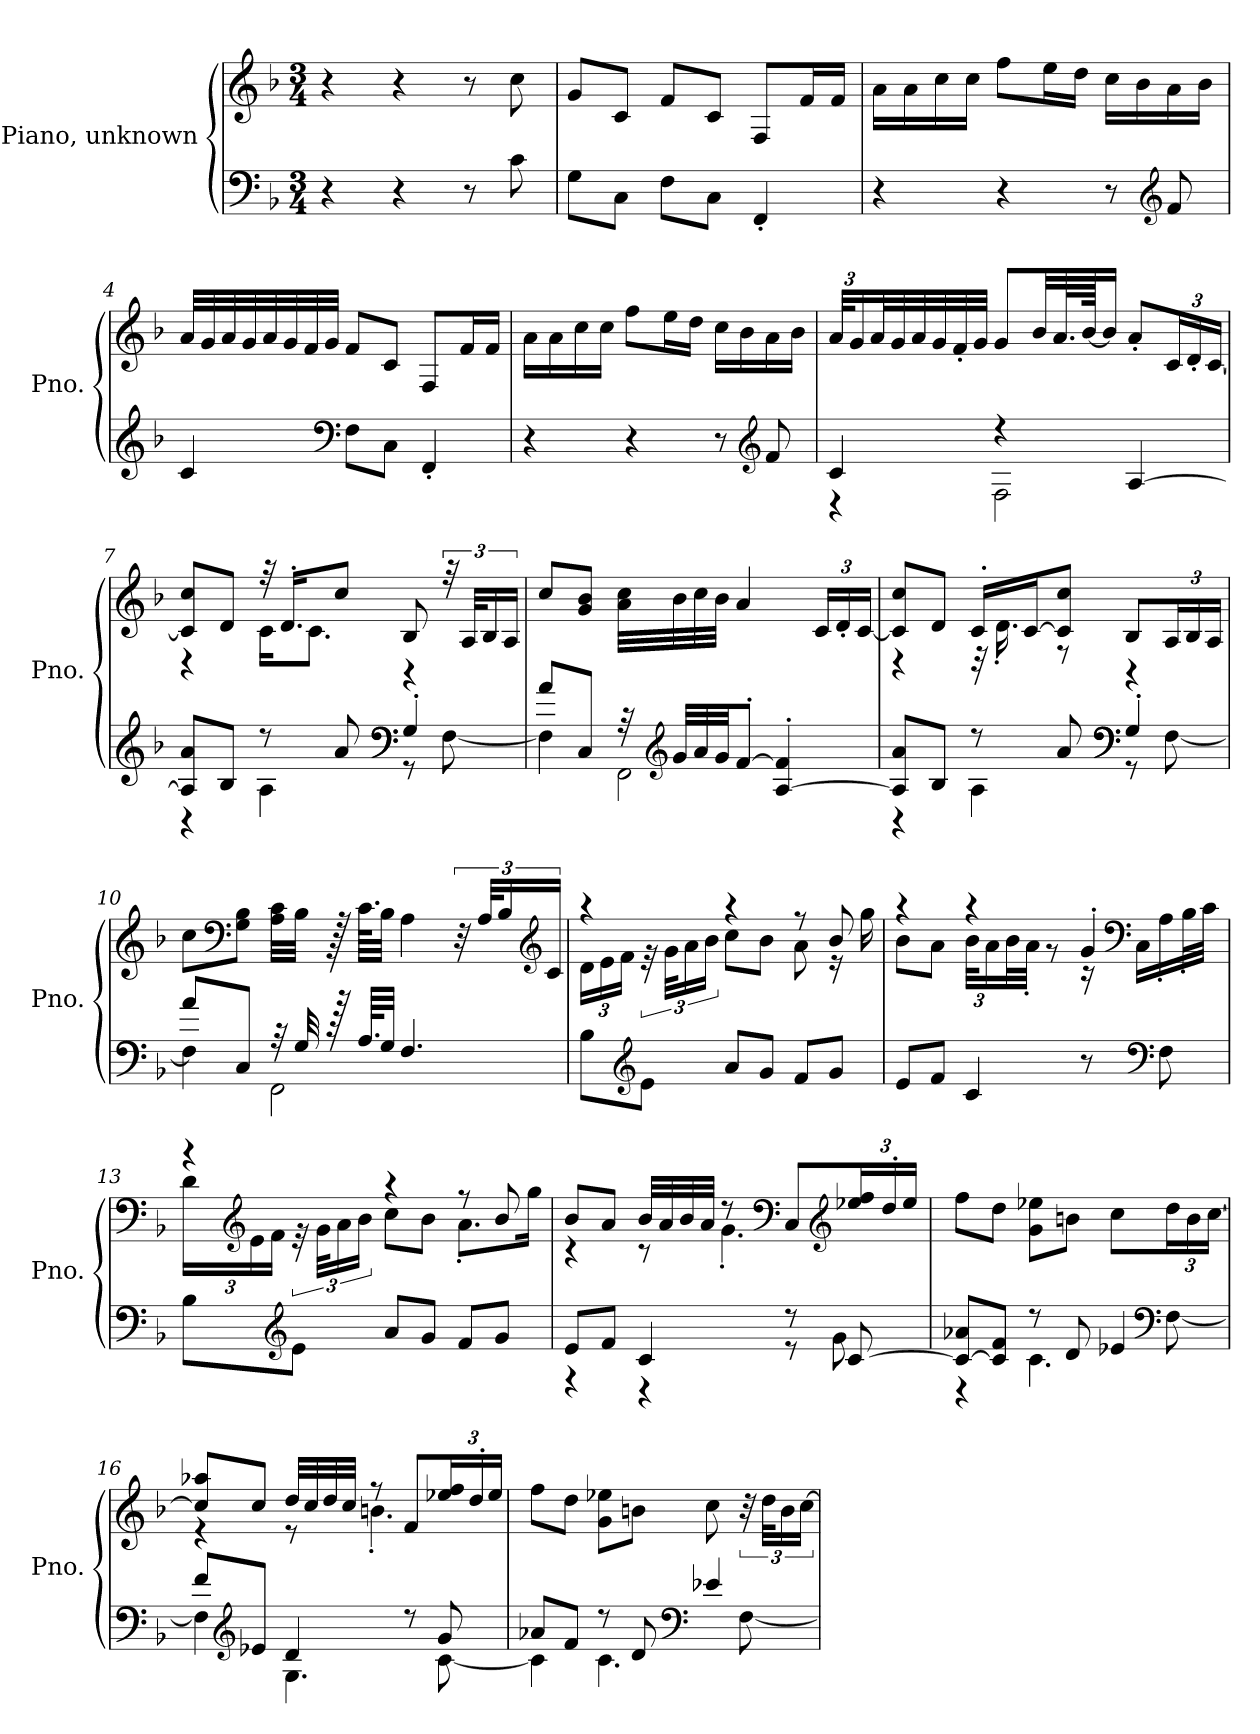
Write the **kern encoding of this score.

**kern	**kern
*part1	*part1
*staff2	*staff1
*I"Piano, unknown	*
*I'Pno.	*
*clefF4	*clefG2
*k[b-]	*k[b-]
*M3/4	*M3/4
*MM99	*MM99
=1	=1
4r	4r
4r	4r
8r	8r
8c\	8cc\
=2	=2
8G\L	8g/L
8C\J	8c/J
8F\L	8f/L
8C\J	8c/J
4FF'/	8F/L
.	16f/L
.	16f/JJ
=3	=3
4r	16a\LL
.	16a\
.	16cc\
.	16cc\JJ
4r	8ff\L
.	16ee\L
.	16dd\JJ
8r	16cc\LL
.	16b-\
*clefG2	*
8f/	16a\
.	16b-\JJ
=4	=4
4c/	32a/LLL
.	32g/
.	32a/
.	32g/
.	32a/
.	32g/
.	32f/
.	32g/JJJ
*clefF4	*
8F\L	8f/L
8C\J	8c/J
4FF'/	8F/L
.	16f/L
.	16f/JJ
!!LO:LB:g=z
=5	=5
4r	16a\LL
.	16a\
.	16cc\
.	16cc\JJ
4r	8ff\L
.	16ee\L
.	16dd\JJ
8r	16cc\LL
.	16b-\
*clefG2	*
8f/	16a\
.	16b-\JJ
=6	=6
*^	*
*	*	*Xbrackettup
4c/	4r	48a/KLL
.	.	24g/
.	.	32a/L
.	.	32g/
.	.	32a/
.	.	32g/
.	.	32f'/
.	.	32g/JJJ
4r	2F\	8g/L
.	.	32b-/LL
.	.	64.a/L
.	.	[128b-/JJK
.	.	16b-/JJ]
[4A/	.	8a'/L
.	.	24c/L
.	.	24d'/
.	.	[24c/JJ
=7	=7	=7
*	*	*^
8A/] 8a/L	4r	8c/] 8cc/L	4r
8B-/J	.	8d/J	.
8r	4A\	32r	16c\KL
.	.	16.d'/KL	.
.	.	.	8.c\J
8a/	.	8cc/J	.
*clefF4	*	*	*
4G'/	8r	8B-/	4r
*	*	*brackettup	*
.	[8F\	48r	.
.	.	48A/KLL	.
.	.	24B-/	.
.	.	24A/JJ	.
*	*	*v	*v
!!LO:LB:g=z
=8	=8	=8
8a/L	4F\]	8cc/L
8C/J	.	8g/ 8b-/J
32r	2FF\	32a\ 32cc\LLL
*clefG2	*	*
32g/LLL	.	32b-\
32a/	.	32cc\
32g/JJ	.	32b-\JJJ
[8f'/J	.	4a/
[4A/' 4f/]'	.	.
*	*	*Xbrackettup
.	.	24c/LL
.	.	24d'/
.	.	[24c/JJ
=9	=9	=9
*	*	*^
8A/] 8a/L	4r	8c/] 8cc/L	4r
8B-/J	.	8d/J	.
8r	4A\	16c'/LL	32r
.	.	.	16.d'\
.	.	[16c/J	.
8a/	.	8c/] 8cc/J	8r
*clefF4	*	*	*
4G'/	8r	8B-/L	4r
.	[8F\	24A/L	.
.	.	24B-/	.
.	.	24A/JJ	.
*	*	*v	*v
=10	=10	=10
8a/L	4F\]	8cc\L
*	*	*clefF4
8C/J	.	8G\ 8B-\J
32r	2FF\	32A\ 32c\LLL
32G/	.	32B-\JJJ
128r	.	128r
64.A/KLLL	.	64.c\KLLL
32G/JJJ	.	32B-\JJJ
4.F/	.	4A\
*	*	*brackettup
.	.	48r
.	.	48A/KLL
.	.	24B-/
*	*	*clefG2
.	.	24c/JJ
*v	*v	*
!!LO:LB:g=z
=11	=11
*	*^
*	*	*Xbrackettup
8B-\L	4r	24d\LL
.	.	24e\
.	.	24f\JJ
*clefG2	*	*
*	*	*brackettup
8e\J	.	48r
.	.	48g\KLL
.	.	24a\
.	.	24b-\JJ
8a/L	4r	8cc\L
8g/J	.	8b-\J
8f/L	8r	8a\
8g/J	8b-/	16r
.	.	16gg\
=12	=12	=12
8e/L	4r	8b-\L
8f/J	.	8a\J
*	*	*Xbrackettup
4c/	4r	48b-\KLL
.	.	24a\
.	.	32b-\L
.	.	32a'\JJJ
.	.	8r
8r	4g'/	16r
*	*clefF4	*
.	.	16C\LL
*clefF4	*	*
8F\	.	16A'\
.	.	32B-'\L
.	.	32c\JJJ
=13	=13	=13
8B-\L	4r	24d\LL
*	*clefG2	*
.	.	24e\
.	.	24f\JJ
*clefG2	*	*
*	*	*brackettup
8e\J	.	48r
.	.	48g\KLL
.	.	24a\
.	.	24b-\JJ
8a/L	4r	8cc\L
8g/J	.	8b-\J
8f/L	8r	8.a'\L
8g/J	8b-/	.
.	.	16gg\Jk
!!LO:LB:g=z	!!
=14	=14	=14
*^	*	*
8e/L	4r	8b-/L	4r
8f/J	.	8a/J	.
4c/	4r	32b-/LLL	8r
.	.	32a/	.
.	.	32b-/	.
.	.	32a/JJJ	.
.	.	8r	4.g'\
*	*	*clefF4	*
8r	8r	8C/L	.
*	*	*clefG2	*
*	*	*Xbrackettup	*
[8c/	8g\	24ee-X/ 24ff/L	.
.	.	24dd'/	.
.	.	24ee-/JJ	.
*	*	*v	*v
=15	=15	=15
8c/_ 8a-X/L	4r	8ff\L
8c/] 8f/J	.	8dd\J
8r	4.c\	8g\ 8ee-X\L
8d/	.	8bn\J
4e-X/	.	8cc\L
*clefF4	*	*
.	[8F\	24dd\L
.	.	24b\
.	.	[24cc\JJ
!!LO:LB:g=z
=16	=16	=16
*	*	*^
8f/L	4F\]	8cc/] 8aa-X/L	4r
*clefG2	*	*	*
8e-X/J	.	8cc/J	.
4d/	4.G\	32dd/LLL	8r
.	.	32cc/	.
.	.	32dd/	.
.	.	32cc/JJJ	.
.	.	8r	4.bn'\
8r	.	8f/L	.
8g/	[8c\	24ee-X/ 24ff/L	.
.	.	24dd'/	.
.	.	24ee-/JJ	.
*	*	*v	*v
=17	=17	=17
8a-X/L	4c\]	8ff\L
8f/J	.	8dd\J
8r	4.c\	8g\ 8ee-X\L
8d/	.	8bn\J
*clefF4	*	*
4e-X/	.	8cc\
*	*	*brackettup
.	[8F\	48r
.	.	48dd\KLL
.	.	24b\
.	.	[24cc\JJ
*v	*v	*
=	=
*-	*-
